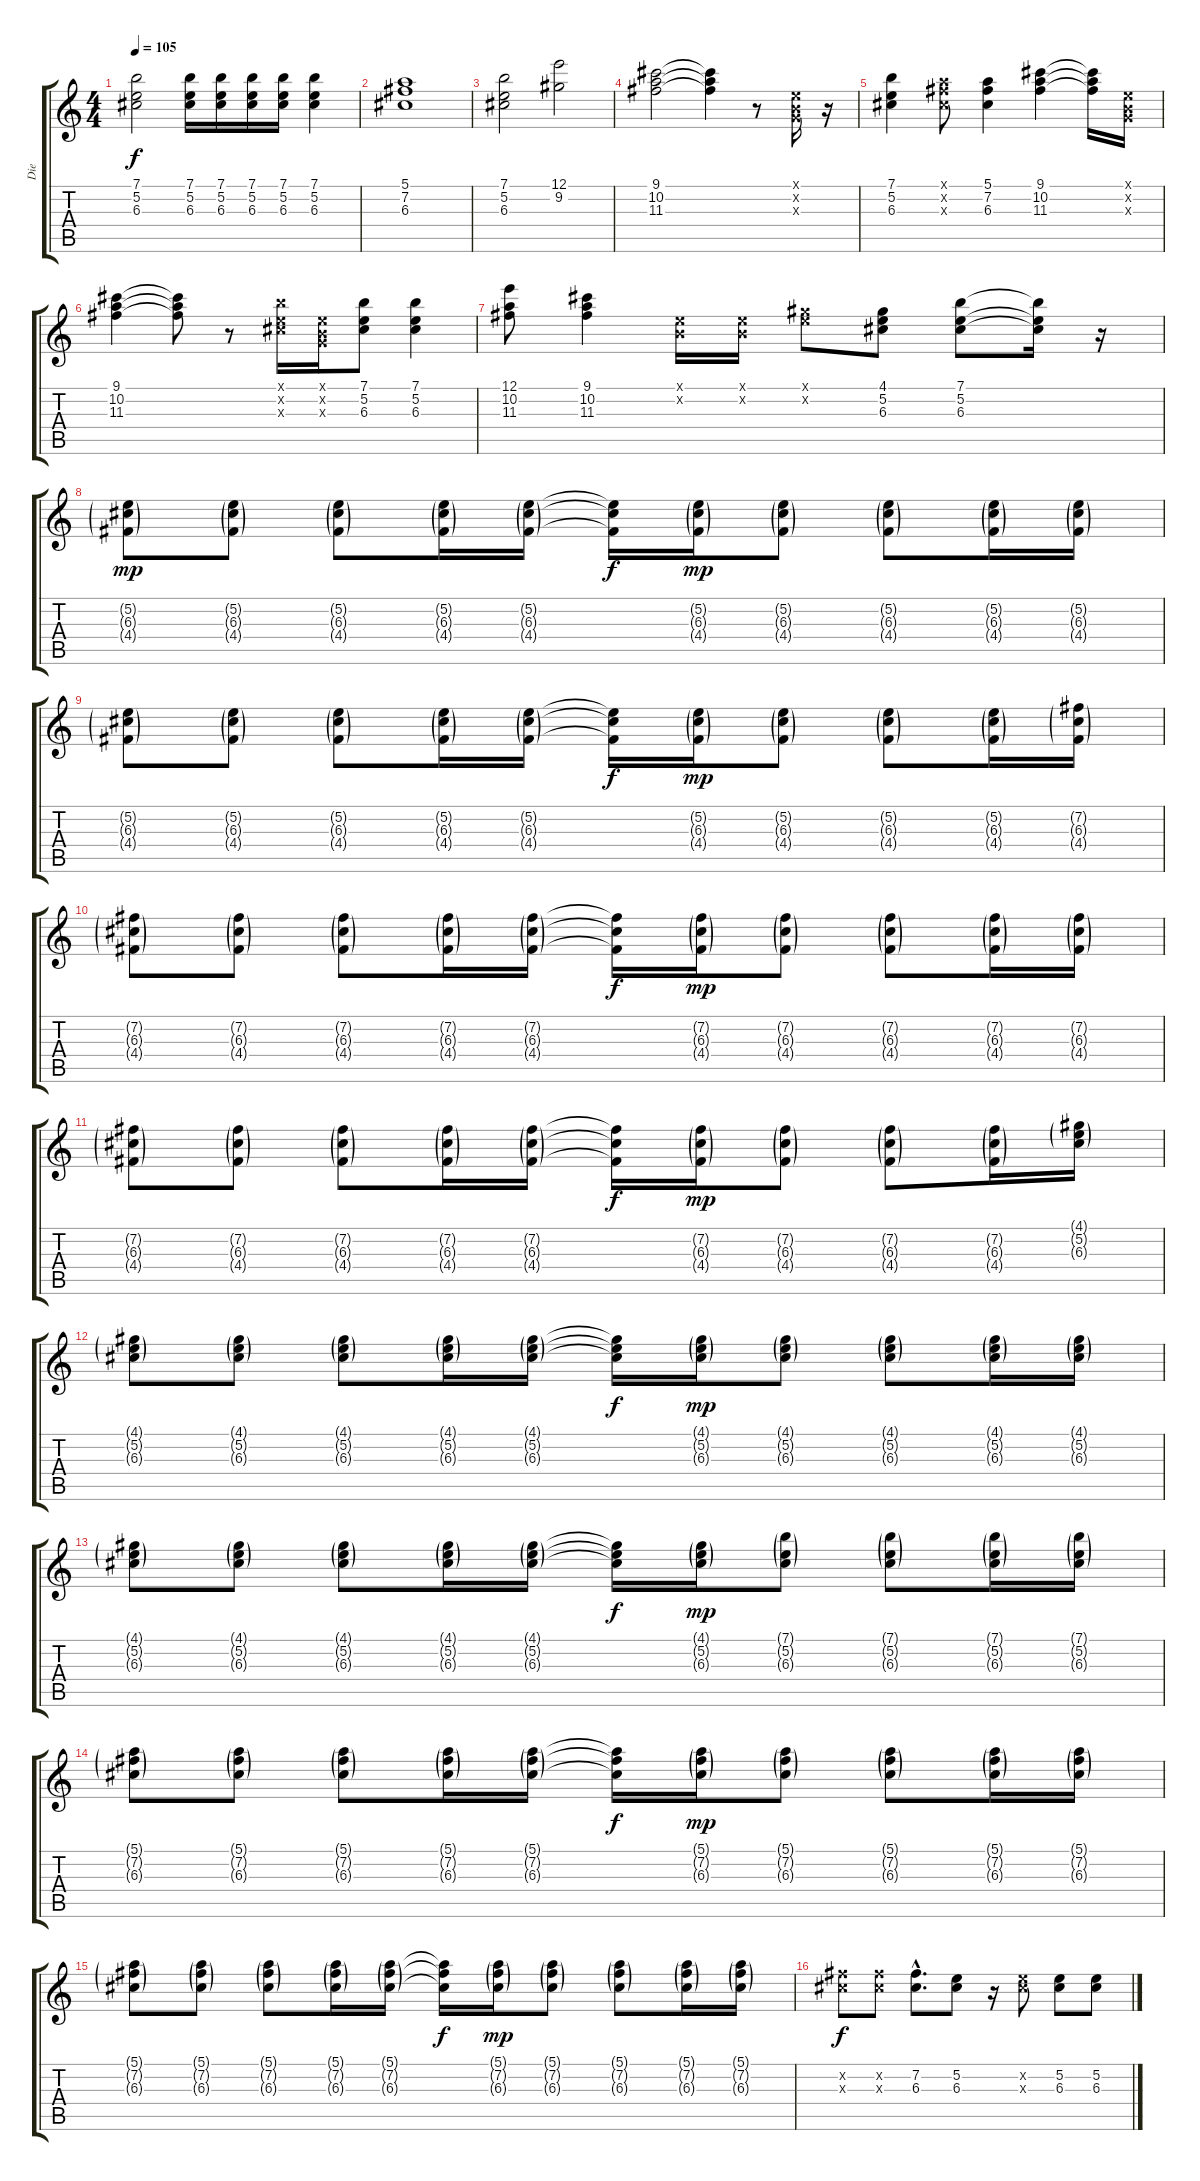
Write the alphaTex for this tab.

\track ("Die" "Die") {instrument acousticguitarsteel}
\staff {score tabs}
\tuning (E4 B3 G3 D3 A2 E2) {hide}
\ts (4 4)
\tempo 105
\clef g2
\ks c
(7.1 5.2 6.3).2{dy f} (7.1 5.2 6.3).16 (7.1 5.2 6.3).16 (7.1 5.2 6.3).16 (7.1 5.2 6.3).16 (7.1 5.2 6.3).4 |
(5.1 7.2 6.3).1 |
(7.1 5.2 6.3).2 (12.1 9.2).2 |
(9.1 10.2 11.3).2 (9.1{t} 10.2{t} 11.3{t}).4 r.8 (0.1{x} 0.2{x} 0.3{x}).16 r.16 |
(7.1 5.2 6.3).4 (5.1{x} 7.2{x} 6.3{x}).8 (5.1 7.2 6.3).4 (9.1 10.2 11.3).4 (9.1{t} 10.2{t} 11.3{t}).16 (0.1{x} 0.2{x} 0.3{x}).16 |
(9.1 10.2 11.3).4 (9.1{t} 10.2{t} 11.3{t}).8 r.8 (7.1{x} 5.2{x} 6.3{x}).16 (0.1{x} 0.2{x} 0.3{x}).16 (7.1 5.2 6.3).8 (7.1 5.2 6.3).4 |
(12.1 10.2 11.3).8 (9.1 10.2 11.3).4 (0.1{x} 0.2{x}).16 (0.1{x} 0.2{x}).16 (4.1{x} 5.2{x}).8 (4.1 5.2 6.3).8 (7.1 5.2 6.3).8 (7.1{t} 5.2{t} 6.3{t}).16 r.16 |
\section ("" "")
(5.2{g} 6.3{g} 4.4{g}).8{dy mp} (5.2{g} 6.3{g} 4.4{g}).8 (5.2{g} 6.3{g} 4.4{g}).8 (5.2{g} 6.3{g} 4.4{g}).16 (5.2{g} 6.3{g} 4.4{g}).16 (5.2{t} 6.3{t} 4.4{t}).16{dy f} (5.2{g} 6.3{g} 4.4{g}).16{dy mp} (5.2{g} 6.3{g} 4.4{g}).8 (5.2{g} 6.3{g} 4.4{g}).8 (5.2{g} 6.3{g} 4.4{g}).16 (5.2{g} 6.3{g} 4.4{g}).16 |
(5.2{g} 6.3{g} 4.4{g}).8 (5.2{g} 6.3{g} 4.4{g}).8 (5.2{g} 6.3{g} 4.4{g}).8 (5.2{g} 6.3{g} 4.4{g}).16 (5.2{g} 6.3{g} 4.4{g}).16 (5.2{t} 6.3{t} 4.4{t}).16{dy f} (5.2{g} 6.3{g} 4.4{g}).16{dy mp} (5.2{g} 6.3{g} 4.4{g}).8 (5.2{g} 6.3{g} 4.4{g}).8 (5.2{g} 6.3{g} 4.4{g}).16 (7.2{g} 6.3{g} 4.4{g}).16 |
(7.2{g} 6.3{g} 4.4{g}).8 (7.2{g} 6.3{g} 4.4{g}).8 (7.2{g} 6.3{g} 4.4{g}).8 (7.2{g} 6.3{g} 4.4{g}).16 (7.2{g} 6.3{g} 4.4{g}).16 (7.2{t} 6.3{t} 4.4{t}).16{dy f} (7.2{g} 6.3{g} 4.4{g}).16{dy mp} (7.2{g} 6.3{g} 4.4{g}).8 (7.2{g} 6.3{g} 4.4{g}).8 (7.2{g} 6.3{g} 4.4{g}).16 (7.2{g} 6.3{g} 4.4{g}).16 |
(7.2{g} 6.3{g} 4.4{g}).8 (7.2{g} 6.3{g} 4.4{g}).8 (7.2{g} 6.3{g} 4.4{g}).8 (7.2{g} 6.3{g} 4.4{g}).16 (7.2{g} 6.3{g} 4.4{g}).16 (7.2{t} 6.3{t} 4.4{t}).16{dy f} (7.2{g} 6.3{g} 4.4{g}).16{dy mp} (7.2{g} 6.3{g} 4.4{g}).8 (7.2{g} 6.3{g} 4.4{g}).8 (7.2{g} 6.3{g} 4.4{g}).16 (4.1{g} 5.2{g} 6.3{g}).16 |
(4.1{g} 5.2{g} 6.3{g}).8 (4.1{g} 5.2{g} 6.3{g}).8 (4.1{g} 5.2{g} 6.3{g}).8 (4.1{g} 5.2{g} 6.3{g}).16 (4.1{g} 5.2{g} 6.3{g}).16 (4.1{t} 5.2{t} 6.3{t}).16{dy f} (4.1{g} 5.2{g} 6.3{g}).16{dy mp} (4.1{g} 5.2{g} 6.3{g}).8 (4.1{g} 5.2{g} 6.3{g}).8 (4.1{g} 5.2{g} 6.3{g}).16 (4.1{g} 5.2{g} 6.3{g}).16 |
(4.1{g} 5.2{g} 6.3{g}).8 (4.1{g} 5.2{g} 6.3{g}).8 (4.1{g} 5.2{g} 6.3{g}).8 (4.1{g} 5.2{g} 6.3{g}).16 (4.1{g} 5.2{g} 6.3{g}).16 (4.1{t} 5.2{t} 6.3{t}).16{dy f} (4.1{g} 5.2{g} 6.3{g}).16{dy mp} (7.1{g} 5.2{g} 6.3{g}).8 (7.1{g} 5.2{g} 6.3{g}).8 (7.1{g} 5.2{g} 6.3{g}).16 (7.1{g} 5.2{g} 6.3{g}).16 |
(5.1{g} 7.2{g} 6.3{g}).8 (5.1{g} 7.2{g} 6.3{g}).8 (5.1{g} 7.2{g} 6.3{g}).8 (5.1{g} 7.2{g} 6.3{g}).16 (5.1{g} 7.2{g} 6.3{g}).16 (5.1{t} 7.2{t} 6.3{t}).16{dy f} (5.1{g} 7.2{g} 6.3{g}).16{dy mp} (5.1{g} 7.2{g} 6.3{g}).8 (5.1{g} 7.2{g} 6.3{g}).8 (5.1{g} 7.2{g} 6.3{g}).16 (5.1{g} 7.2{g} 6.3{g}).16 |
(5.1{g} 7.2{g} 6.3{g}).8 (5.1{g} 7.2{g} 6.3{g}).8 (5.1{g} 7.2{g} 6.3{g}).8 (5.1{g} 7.2{g} 6.3{g}).16 (5.1{g} 7.2{g} 6.3{g}).16 (5.1{t} 7.2{t} 6.3{t}).16{dy f} (5.1{g} 7.2{g} 6.3{g}).16{dy mp} (5.1{g} 7.2{g} 6.3{g}).8 (5.1{g} 7.2{g} 6.3{g}).8 (5.1{g} 7.2{g} 6.3{g}).16 (5.1{g} 7.2{g} 6.3{g}).16 |
\section ("" "")
(7.2{x} 6.3{x}).8{dy f} (7.2{x} 6.3{x}).8 (7.2{hac} 6.3{hac}).8{d} (5.2 6.3).8 r.16 (5.2{x} 6.3{x}).8 (5.2 6.3).8 (5.2 6.3).8
